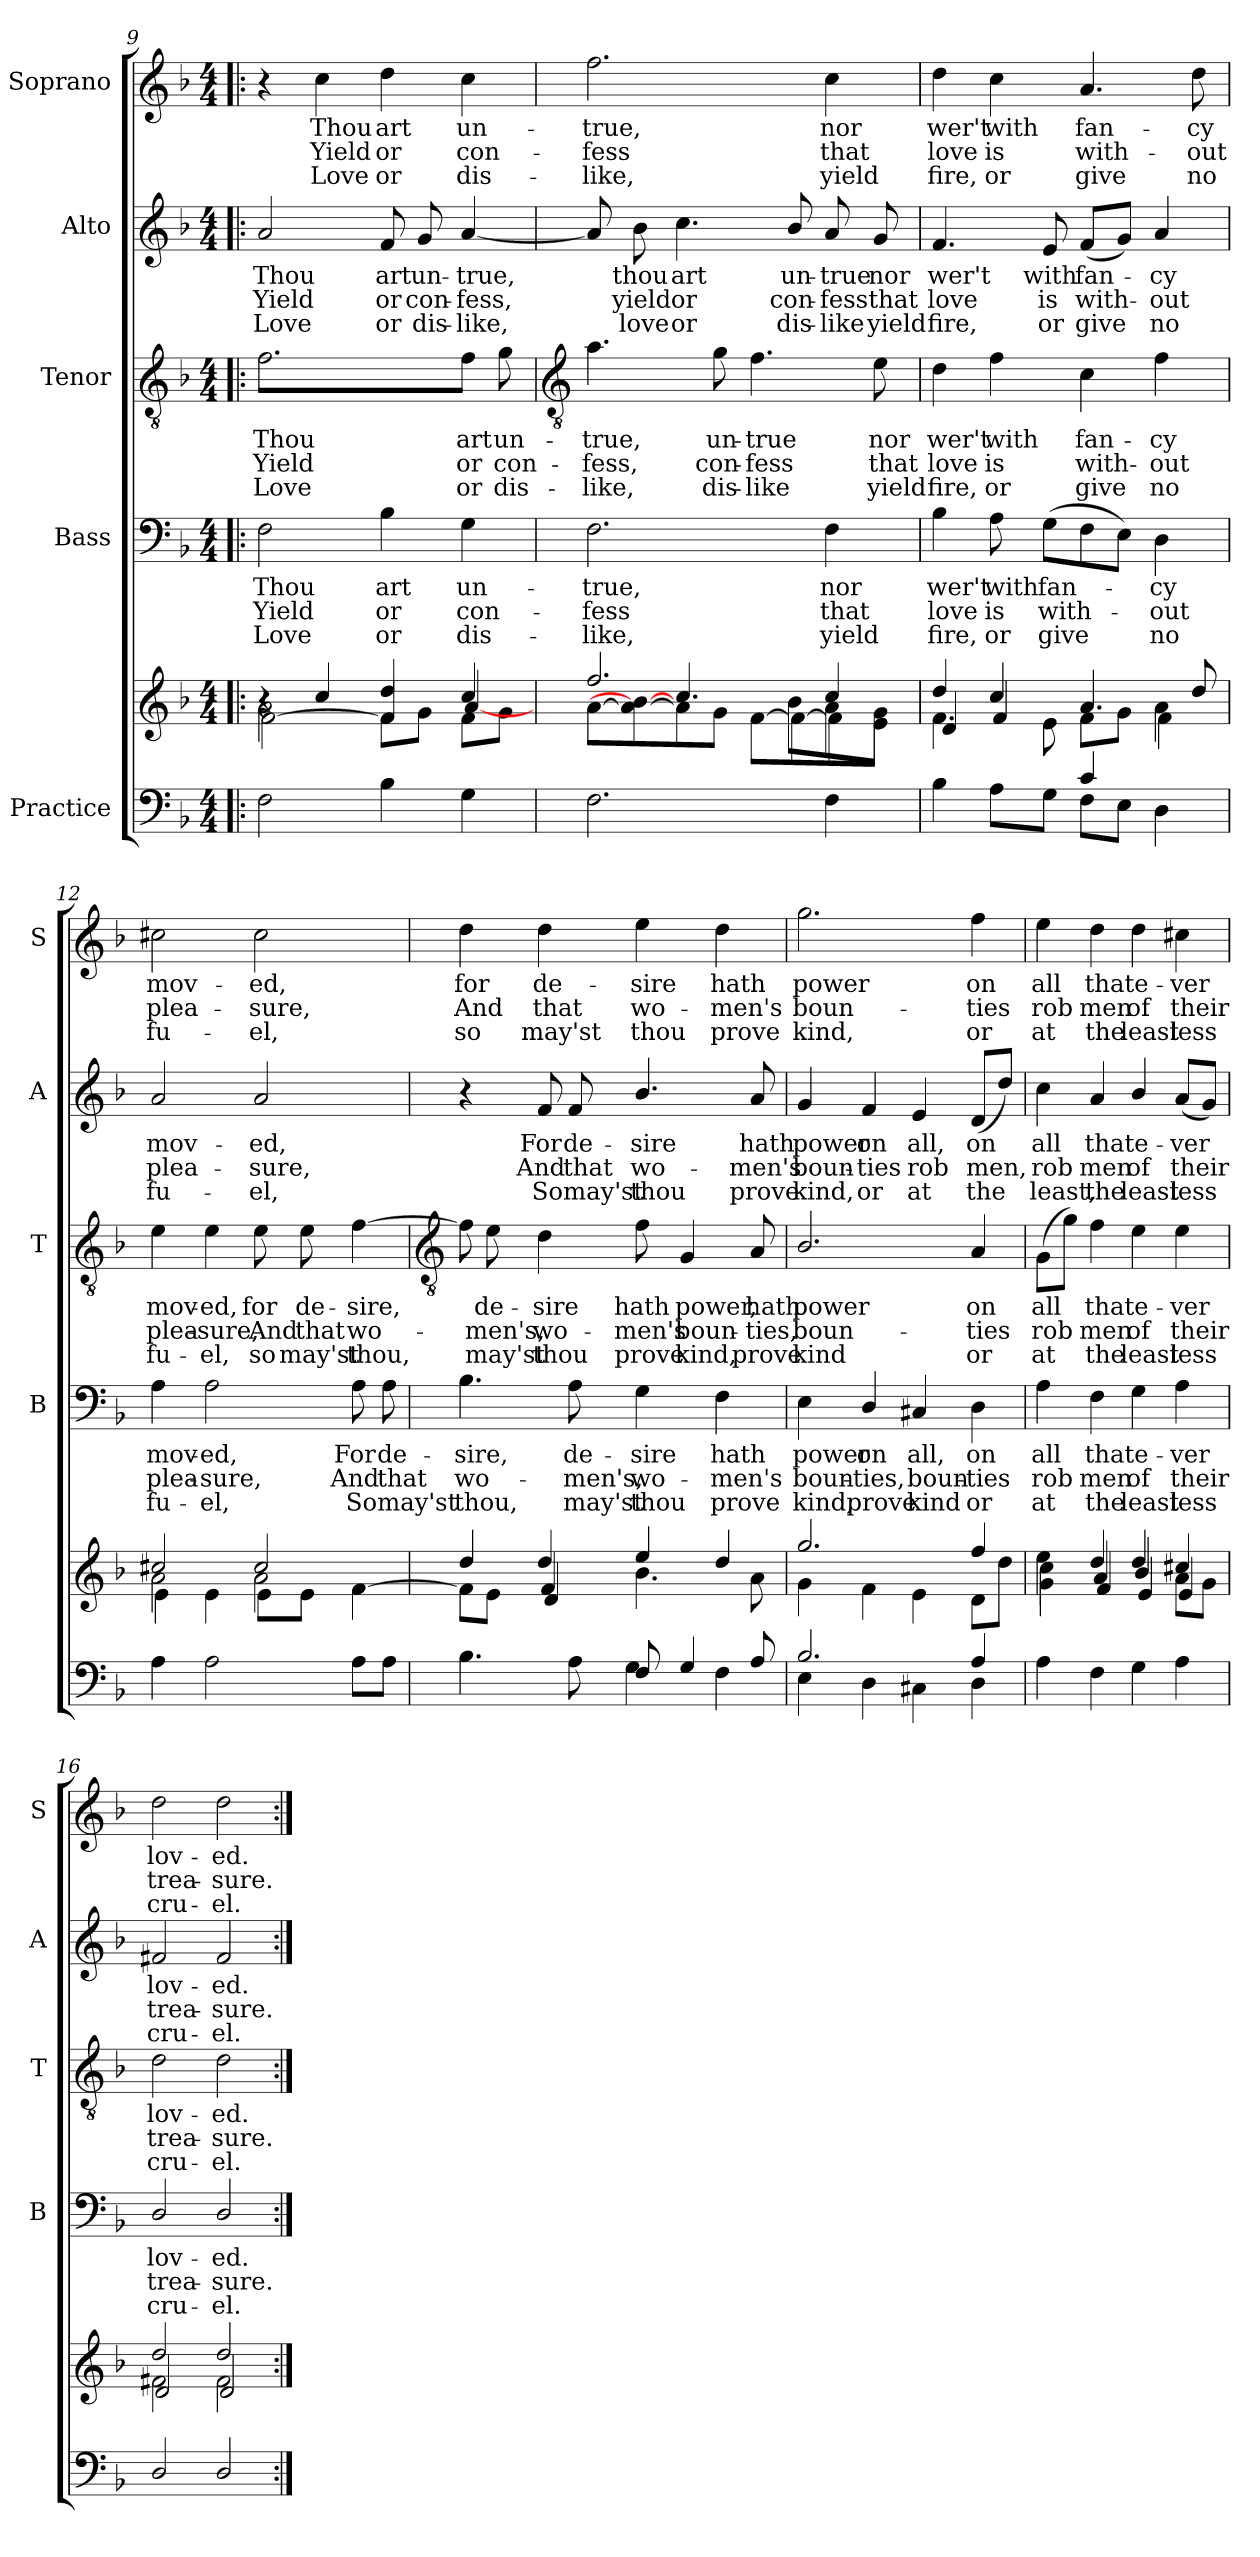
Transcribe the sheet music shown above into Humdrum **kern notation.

**kern	**kern	**kern	**text	**text	**text	**kern	**text	**text	**text	**kern	**text	**text	**text	**kern	**text	**text	**text
*part5	*part5	*part4	*part4	*part4	*part4	*part3	*part3	*part3	*part3	*part2	*part2	*part2	*part2	*part1	*part1	*part1	*part1
*staff6	*staff5	*staff4	*staff4	*staff4	*staff4	*staff3	*staff3	*staff3	*staff3	*staff2	*staff2	*staff2	*staff2	*staff1	*staff1	*staff1	*staff1
*I"Practice	*	*I"Bass	*	*	*	*I"Tenor	*	*	*	*I"Alto	*	*	*	*I"Soprano	*	*	*
*	*	*I'B	*	*	*	*I'T	*	*	*	*I'A	*	*	*	*I'S	*	*	*
*clefF4	*clefG2	*clefF4	*	*	*	*clefGv2	*	*	*	*clefG2	*	*	*	*clefG2	*	*	*
*k[b-]	*k[b-]	*k[b-]	*	*	*	*k[b-]	*	*	*	*k[b-]	*	*	*	*k[b-]	*	*	*
*F:	*F:	*F:	*	*	*	*F:	*	*	*	*F:	*	*	*	*F:	*	*	*
*M4/4	*M4/4	*M4/4	*	*	*	*M4/4	*	*	*	*M4/4	*	*	*	*M4/4	*	*	*
=9!|:	=9!|:	=9!|:	=9!|:	=9!|:	=9!|:	=9!|:	=9!|:	=9!|:	=9!|:	=9!|:	=9!|:	=9!|:	=9!|:	=9!|:	=9!|:	=9!|:	=9!|:
*	*^	*	*	*	*	*	*	*	*	*	*	*	*	*	*	*	*
*	*	*^	*	*	*	*	*	*	*	*	*	*	*	*	*	*	*	*
!	!	!	!	!	!LO:LY:b	!LO:LY:b	!LO:LY:b	!	!LO:LY:b	!LO:LY:b	!LO:LY:b	!	!LO:LY:b	!LO:LY:b	!LO:LY:b	!	!	!	!
2F	4r	2a\	[2f\	2F	Thou	Yield	Love	2.f	Thou	Yield	Love	2a	Thou	Yield	Love	4r	.	.	.
!	!	!	!	!	!	!	!	!	!	!	!	!	!	!	!	!	!LO:LY:b	!LO:LY:b	!LO:LY:b
.	4cc/	.	.	.	.	.	.	.	.	.	.	.	.	.	.	4cc	Thou	Yield	Love
!	!	!	!	!	!LO:LY:b	!LO:LY:b	!LO:LY:b	!	!	!	!	!	!LO:LY:b	!LO:LY:b	!LO:LY:b	!	!LO:LY:b	!LO:LY:b	!LO:LY:b
4B-	4dd/	8f\L	4f/]	4B-	art	or	or	.	.	.	.	8f	art	or	or	4dd	art	or	or
!	!	!	!	!	!	!	!	!	!	!	!	!	!LO:LY:b	!LO:LY:b	!LO:LY:b	!	!	!	!
.	.	8g\J	.	.	.	.	.	.	.	.	.	8g	un-	-con-	-dis-	.	.	.	.
!	!	!	!	!	!LO:LY:b	!LO:LY:b	!LO:LY:b	!	!LO:LY:b	!LO:LY:b	!LO:LY:b	!	!LO:LY:b	!LO:LY:b	!LO:LY:b	!	!LO:LY:b	!LO:LY:b	!LO:LY:b
4G	4cc/	[4a/	8f\L	4G	un-	-con-	-dis-	8fJ	art	or	or	[4a	-true,	fess,	like,	4cc	un-	-con-	-dis-
!	!	!	!	!	!	!	!	!	!LO:LY:b	!LO:LY:b	!LO:LY:b	!	!	!	!	!	!	!	!
.	.	.	8g\J	.	.	.	.	8g	un-	-con-	-dis-	.	.	.	.	.	.	.	.
!!LO:LB:g=z
=10	=10	=10	=10	=10	=10	=10	=10	=10	=10	=10	=10	=10	=10	=10	=10	=10	=10	=10	=10
*	*	*	*	*	*	*	*	*clefGv2	*	*	*	*	*	*	*	*	*	*	*
!	!	!	!	!	!LO:LY:b	!LO:LY:b	!LO:LY:b	!	!LO:LY:b	!LO:LY:b	!LO:LY:b	!	!	!	!	!	!LO:LY:b	!LO:LY:b	!LO:LY:b
2.F	2.ff/	4ryy	[8a\L	2.F	-true,	fess	like,	4.a	-true,	fess,	like,	8a]	.	.	.	2.ff	-true,	fess	like,
!	!	!	!	!	!	!	!	!	!	!	!	!	!LO:LY:b	!LO:LY:b	!LO:LY:b	!	!	!	!
.	.	.	8a\_ 8b-\_	.	.	.	.	.	.	.	.	8b-	thou	yield	love	.	.	.	.
!	!	!	!	!	!	!	!	!	!	!	!	!	!LO:LY:b	!LO:LY:b	!LO:LY:b	!	!	!	!
.	.	4.cc/	8a\]	.	.	.	.	.	.	.	.	4.cc	art	or	or	.	.	.	.
!	!	!	!	!	!	!	!	!	!LO:LY:b	!LO:LY:b	!LO:LY:b	!	!	!	!	!	!	!	!
.	.	.	8g\J	.	.	.	.	8g	un-	-con-	-dis-	.	.	.	.	.	.	.	.
!	!	!	!	!	!	!	!	!	!LO:LY:b	!LO:LY:b	!LO:LY:b	!	!	!	!	!	!	!	!
.	.	.	[8f\L	.	.	.	.	4.f	-true	fess	like	.	.	.	.	.	.	.	.
!	!	!	!	!	!	!	!	!	!	!	!	!	!LO:LY:b	!LO:LY:b	!LO:LY:b	!	!	!	!
.	.	8b-\L	8f\_	.	.	.	.	.	.	.	.	8b-/	un-	-con-	-dis-	.	.	.	.
!	!	!	!	!	!LO:LY:b	!LO:LY:b	!LO:LY:b	!	!	!	!	!	!LO:LY:b	!LO:LY:b	!LO:LY:b	!	!LO:LY:b	!LO:LY:b	!LO:LY:b
4F	4cc/	8a\	8f\]	4F	nor	that	yield	.	.	.	.	8a	-true	fess	like	4cc	nor	that	yield
!	!	!	!	!	!	!	!	!	!LO:LY:b	!LO:LY:b	!LO:LY:b	!	!LO:LY:b	!LO:LY:b	!LO:LY:b	!	!	!	!
.	.	8e\ 8g\J	8e\J	.	.	.	.	8e	nor	that	yield	8g	nor	that	yield	.	.	.	.
=11	=11	=11	=11	=11	=11	=11	=11	=11	=11	=11	=11	=11	=11	=11	=11	=11	=11	=11	=11
*^	*	*	*	*	*	*	*	*	*	*	*	*	*	*	*	*	*	*	*
!	!	!	!	!	!	!LO:LY:b	!LO:LY:b	!LO:LY:b	!	!LO:LY:b	!LO:LY:b	!LO:LY:b	!	!LO:LY:b	!LO:LY:b	!LO:LY:b	!	!LO:LY:b	!LO:LY:b	!LO:LY:b
2ryy	4B-	4dd/	4.f\	4d	4B-	wer't	love	fire,	4d	wer't	love	fire,	4.f	wer't	love	fire,	4dd	wer't	love	fire,
!	!	!	!	!	!	!LO:LY:b	!LO:LY:b	!LO:LY:b	!	!LO:LY:b	!LO:LY:b	!LO:LY:b	!	!	!	!	!	!LO:LY:b	!LO:LY:b	!LO:LY:b
.	8AL	4cc/	.	4f	8A	with	is	or	4f	with	is	or	.	.	.	.	4cc	with	is	or
!	!	!	!	!	!	!LO:LY:b	!LO:LY:b	!LO:LY:b	!	!	!	!	!	!LO:LY:b	!LO:LY:b	!LO:LY:b	!	!	!	!
.	8GJ	.	8e\	.	(>8GL	fan-	with-	give	.	.	.	.	8e	with	is	or	.	.	.	.
!	!	!	!	!	!	!	!	!	!	!LO:LY:b	!LO:LY:b	!LO:LY:b	!	!LO:LY:b	!LO:LY:b	!LO:LY:b	!	!LO:LY:b	!LO:LY:b	!LO:LY:b
4c/	8FL	4.a	8f\L	4ryy	8F	.	.	.	4c	fan-	-with-	-give	(<8fL	fan-	with-	give	4.a	fan-	-with-	-give
.	8EJ	.	8g\J	.	8EJ)	.	.	.	.	.	.	.	8gJ)	.	.	.	.	.	.	.
!	!	!	!	!	!	!LO:LY:b	!LO:LY:b	!LO:LY:b	!	!LO:LY:b	!LO:LY:b	!LO:LY:b	!	!LO:LY:b	!LO:LY:b	!LO:LY:b	!	!	!	!
4ryy	4D	.	4a\	4f\	4D	cy	out	no	4f	cy	out	no	4a	cy	out	no	.	.	.	.
!	!	!	!	!	!	!	!	!	!	!	!	!	!	!	!	!	!	!LO:LY:b	!LO:LY:b	!LO:LY:b
.	.	8dd/	.	.	.	.	.	.	.	.	.	.	.	.	.	.	8dd	cy	out	no
*v	*v	*	*	*	*	*	*	*	*	*	*	*	*	*	*	*	*	*	*	*
=12	=12	=12	=12	=12	=12	=12	=12	=12	=12	=12	=12	=12	=12	=12	=12	=12	=12	=12	=12
!	!	!	!	!	!LO:LY:b	!LO:LY:b	!LO:LY:b	!	!LO:LY:b	!LO:LY:b	!LO:LY:b	!	!LO:LY:b	!LO:LY:b	!LO:LY:b	!	!LO:LY:b	!LO:LY:b	!LO:LY:b
4A	2cc#X/	2a	4e\	4A	mov-	-plea-	-fu-	4e	mov-	-plea-	-fu-	2a	mov-	-plea-	-fu-	2cc#X	mov-	-plea-	-fu-
!	!	!	!	!	!LO:LY:b	!LO:LY:b	!LO:LY:b	!	!LO:LY:b	!LO:LY:b	!LO:LY:b	!	!	!	!	!	!	!	!
2A	.	.	4e\	2A	-ed,	sure,	el,	4e	-ed,	sure,	el,	.	.	.	.	.	.	.	.
!	!	!	!	!	!	!	!	!	!LO:LY:b	!LO:LY:b	!LO:LY:b	!	!LO:LY:b	!LO:LY:b	!LO:LY:b	!	!LO:LY:b	!LO:LY:b	!LO:LY:b
.	2cc#/	2a	8e\L	.	.	.	.	8e	for	And	so	2a	-ed,	sure,	el,	2cc#	-ed,	sure,	el,
!	!	!	!	!	!	!	!	!	!LO:LY:b	!LO:LY:b	!LO:LY:b	!	!	!	!	!	!	!	!
.	.	.	8e\J	.	.	.	.	8e	de-	-that	may'st	.	.	.	.	.	.	.	.
!	!	!	!	!	!LO:LY:b	!LO:LY:b	!LO:LY:b	!	!LO:LY:b	!LO:LY:b	!LO:LY:b	!	!	!	!	!	!	!	!
8AL	.	.	[4f\	8A	For	And	So	[4f	sire,	wo-	thou,	.	.	.	.	.	.	.	.
!	!	!	!	!	!LO:LY:b	!LO:LY:b	!LO:LY:b	!	!	!	!	!	!	!	!	!	!	!	!
8AJ	.	.	.	8A	de-	-that	may'st	.	.	.	.	.	.	.	.	.	.	.	.
!!LO:LB:g=z
=13	=13	=13	=13	=13	=13	=13	=13	=13	=13	=13	=13	=13	=13	=13	=13	=13	=13	=13	=13
*	*	*	*	*	*	*	*	*clefGv2	*	*	*	*	*	*	*	*	*	*	*
*^	*	*	*	*	*	*	*	*	*	*	*	*	*	*	*	*	*	*	*
!	!	!	!	!	!	!LO:LY:b	!LO:LY:b	!LO:LY:b	!	!	!	!	!	!	!	!	!	!LO:LY:b	!LO:LY:b	!LO:LY:b
2ryy	4.B-	4dd/	4ryy	8f\L]	4.B-	sire,	wo-	-thou,	8f]	.	.	.	4r	.	.	.	4dd	for	And	so
!	!	!	!	!	!	!	!	!	!	!LO:LY:b	!LO:LY:b	!LO:LY:b	!	!	!	!	!	!	!	!
.	.	.	.	8e\J	.	.	.	.	8e	de-	-men's,	may'st	.	.	.	.	.	.	.	.
!	!	!	!	!	!	!	!	!	!	!LO:LY:b	!LO:LY:b	!LO:LY:b	!	!LO:LY:b	!LO:LY:b	!LO:LY:b	!	!LO:LY:b	!LO:LY:b	!LO:LY:b
.	.	4dd/	4f/	4d	.	.	.	.	4d	sire	wo-	-thou	8f	For	And	So	4dd	de-	-that	may'st
!	!	!	!	!	!	!LO:LY:b	!LO:LY:b	!LO:LY:b	!	!	!	!	!	!LO:LY:b	!LO:LY:b	!LO:LY:b	!	!	!	!
.	8A	.	.	.	8A	de-	-men's,	may'st	.	.	.	.	8f	de-	-that	may'st	.	.	.	.
!	!	!	!	!	!	!LO:LY:b	!LO:LY:b	!LO:LY:b	!	!LO:LY:b	!LO:LY:b	!LO:LY:b	!	!LO:LY:b	!LO:LY:b	!LO:LY:b	!	!LO:LY:b	!LO:LY:b	!LO:LY:b
8F/	4G	4ee/	4.b-\	2ryy	4G	sire	wo-	-thou	8f	hath	men's	prove	4.b-/	sire	wo-	-thou	4ee	sire	wo-	-thou
!	!	!	!	!	!	!	!	!	!	!LO:LY:b	!LO:LY:b	!LO:LY:b	!	!	!	!	!	!	!	!
4G/	.	.	.	.	.	.	.	.	4G	power,	boun-	-kind,	.	.	.	.	.	.	.	.
!	!	!	!	!	!	!LO:LY:b	!LO:LY:b	!LO:LY:b	!	!	!	!	!	!	!	!	!	!LO:LY:b	!LO:LY:b	!LO:LY:b
.	4F	4dd/	.	.	4F	hath	men's	prove	.	.	.	.	.	.	.	.	4dd	hath	men's	prove
!	!	!	!	!	!	!	!	!	!	!LO:LY:b	!LO:LY:b	!LO:LY:b	!	!LO:LY:b	!LO:LY:b	!LO:LY:b	!	!	!	!
8A/	.	.	8a\	.	.	.	.	.	8A	hath	ties,	prove	8a	hath	men's	prove	.	.	.	.
*	*	*	*v	*v	*	*	*	*	*	*	*	*	*	*	*	*	*	*	*	*
=14	=14	=14	=14	=14	=14	=14	=14	=14	=14	=14	=14	=14	=14	=14	=14	=14	=14	=14	=14
!	!	!	!	!	!LO:LY:b	!LO:LY:b	!LO:LY:b	!	!LO:LY:b	!LO:LY:b	!LO:LY:b	!	!LO:LY:b	!LO:LY:b	!LO:LY:b	!	!LO:LY:b	!LO:LY:b	!LO:LY:b
2.B-/	4E	2.gg/	4g\	4E	power	boun-	-kind,	2.B-/	power	boun-	-kind	4g	power	boun-	-kind,	2.gg	power	boun-	-kind,
!	!	!	!	!	!LO:LY:b	!LO:LY:b	!LO:LY:b	!	!	!	!	!	!LO:LY:b	!LO:LY:b	!LO:LY:b	!	!	!	!
.	4D\	.	4f\	4D/	on	ties,	prove	.	.	.	.	4f	on	ties	or	.	.	.	.
!	!	!	!	!	!LO:LY:b	!LO:LY:b	!LO:LY:b	!	!	!	!	!	!LO:LY:b	!LO:LY:b	!LO:LY:b	!	!	!	!
.	4C#X\	.	4e\	4C#X	all,	boun-	-kind	.	.	.	.	4e	all,	rob	at	.	.	.	.
!	!	!	!	!	!LO:LY:b	!LO:LY:b	!LO:LY:b	!	!LO:LY:b	!LO:LY:b	!LO:LY:b	!	!LO:LY:b	!LO:LY:b	!LO:LY:b	!	!LO:LY:b	!LO:LY:b	!LO:LY:b
4A	4D	4ff/	8d\L	4D	on	ties	or	4A	on	ties	or	(8dL	on	men,	the	4ff	on	ties	or
.	.	.	8ddJ	.	.	.	.	.	.	.	.	8ddJ)	.	.	.	.	.	.	.
*v	*v	*	*	*	*	*	*	*	*	*	*	*	*	*	*	*	*	*	*
=15	=15	=15	=15	=15	=15	=15	=15	=15	=15	=15	=15	=15	=15	=15	=15	=15	=15	=15
*	*	*^	*	*	*	*	*	*	*	*	*	*	*	*	*	*	*	*
!	!	!	!	!	!LO:LY:b	!LO:LY:b	!LO:LY:b	!	!LO:LY:b	!LO:LY:b	!LO:LY:b	!	!LO:LY:b	!LO:LY:b	!LO:LY:b	!	!LO:LY:b	!LO:LY:b	!LO:LY:b
4A	4ee\	4cc\	4g\	4A	all	rob	at	(8GL	all	rob	at	4cc	all	rob	least,	4ee	all	rob	at
.	.	.	.	.	.	.	.	8gJ)	.	.	.	.	.	.	.	.	.	.	.
!	!	!	!	!	!LO:LY:b	!LO:LY:b	!LO:LY:b	!	!LO:LY:b	!LO:LY:b	!LO:LY:b	!	!LO:LY:b	!LO:LY:b	!LO:LY:b	!	!LO:LY:b	!LO:LY:b	!LO:LY:b
4F	4dd/	4a/	4f	4F	that	men	the	4f	that	men	the	4a	that	men	the	4dd	that	men	the
!	!	!	!	!	!LO:LY:b	!LO:LY:b	!LO:LY:b	!	!LO:LY:b	!LO:LY:b	!LO:LY:b	!	!LO:LY:b	!LO:LY:b	!LO:LY:b	!	!LO:LY:b	!LO:LY:b	!LO:LY:b
4G	4dd/	4b-/	4e	4G	e-	-of	least	4e	e-	-of	least	4b-/	e-	-of	least	4dd	e-	-of	least
!	!	!	!	!	!LO:LY:b	!LO:LY:b	!LO:LY:b	!	!LO:LY:b	!LO:LY:b	!LO:LY:b	!	!LO:LY:b	!LO:LY:b	!LO:LY:b	!	!LO:LY:b	!LO:LY:b	!LO:LY:b
4A	4cc#X/	8a\L	4e	4A	ver	their	less	4e	ver	their	less	(<8aL	ver	their	less	4cc#X	ver	their	less
.	.	8g\J	.	.	.	.	.	.	.	.	.	8gJ)	.	.	.	.	.	.	.
=16	=16	=16	=16	=16	=16	=16	=16	=16	=16	=16	=16	=16	=16	=16	=16	=16	=16	=16	=16
!	!	!	!	!	!LO:LY:b	!LO:LY:b	!LO:LY:b	!	!LO:LY:b	!LO:LY:b	!LO:LY:b	!	!LO:LY:b	!LO:LY:b	!LO:LY:b	!	!LO:LY:b	!LO:LY:b	!LO:LY:b
2D/	2dd/	2f#X	2d	2D/	lov-	-trea-	-cru-	2d	lov-	-trea-	-cru-	2f#X	lov-	-trea-	-cru-	2dd	lov-	-trea-	-cru-
!	!	!	!	!	!LO:LY:b	!LO:LY:b	!LO:LY:b	!	!LO:LY:b	!LO:LY:b	!LO:LY:b	!	!LO:LY:b	!LO:LY:b	!LO:LY:b	!	!LO:LY:b	!LO:LY:b	!LO:LY:b
2D/	2dd/	2f#	2d	2D/	-ed.	sure.	el.	2d	-ed.	sure.	el.	2f#	-ed.	sure.	el.	2dd	-ed.	sure.	el.
*	*v	*v	*v	*	*	*	*	*	*	*	*	*	*	*	*	*	*	*	*
=:|!	=:|!	=:|!	=:|!	=:|!	=:|!	=:|!	=:|!	=:|!	=:|!	=:|!	=:|!	=:|!	=:|!	=:|!	=:|!	=:|!	=:|!
*-	*-	*-	*-	*-	*-	*-	*-	*-	*-	*-	*-	*-	*-	*-	*-	*-	*-
